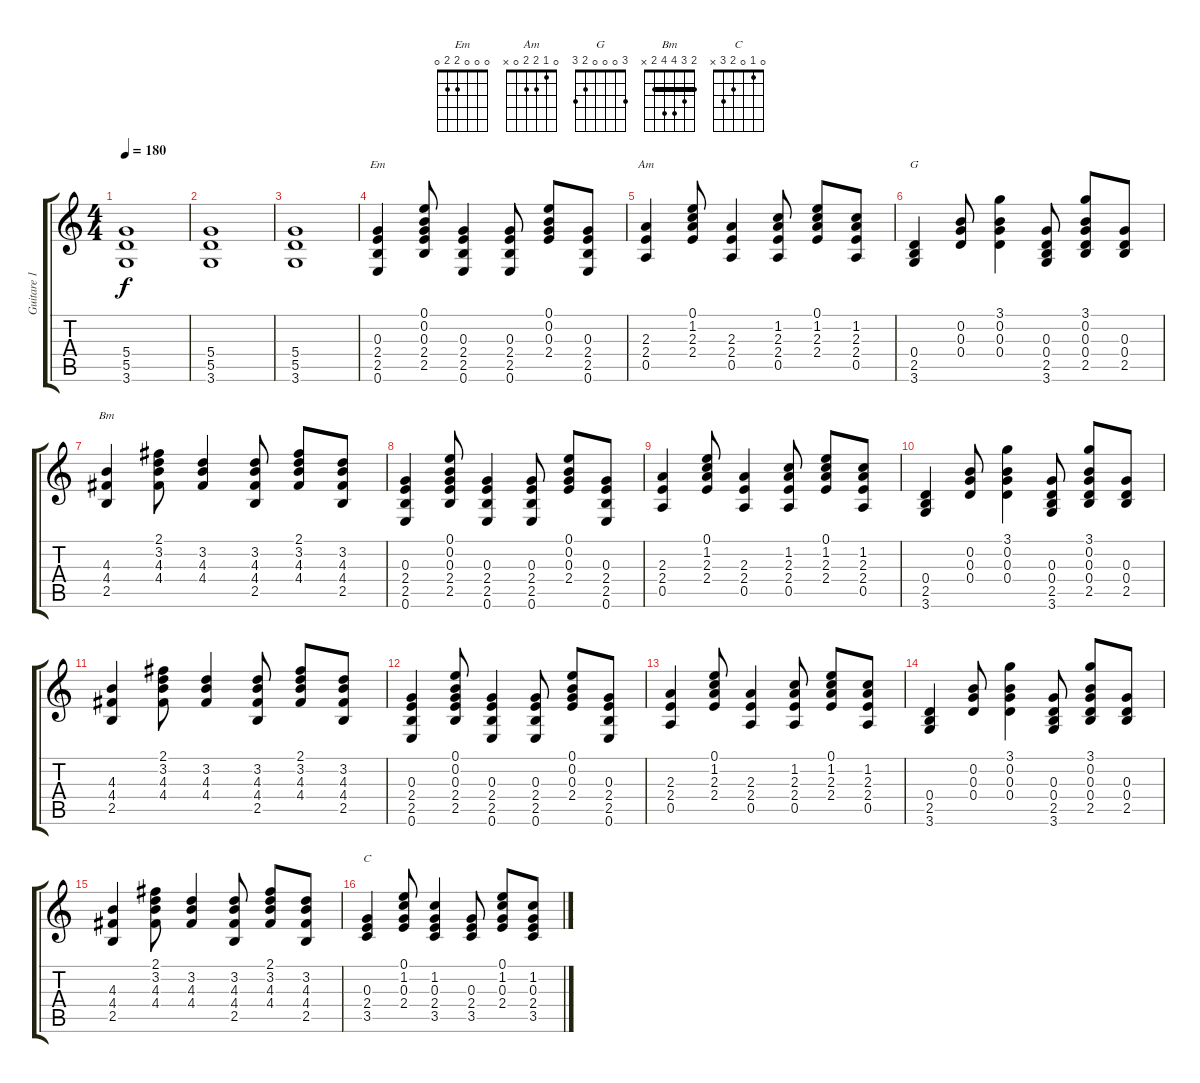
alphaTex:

\track ("Guitare 1" "Guitare 1") {instrument distortionguitar}
\staff {score tabs}
\tuning (E4 B3 G3 D3 A2 E2) {hide}
\chord ("Em" 0 0 0 2 2 0)
\chord ("Am" 0 1 2 2 0 x)
\chord ("G" 3 0 0 0 2 3)
\chord ("Bm" 2 3 4 4 2 x) {barre 2}
\chord ("C" 0 1 0 2 3 x)
\ts (4 4)
\tempo 180
\clef g2
\ks c
(5.4 5.5 3.6).1{dy f} |
(5.4 5.5 3.6).1 |
(5.4 5.5 3.6).1 |
(0.3 2.4 2.5 0.6).4{ch "Em"} (0.1 0.2 0.3 2.4 2.5).8 (0.3 2.4 2.5 0.6).4 (0.3 2.4 2.5 0.6).8 (0.1 0.2 0.3 2.4).8 (0.3 2.4 2.5 0.6).8 |
(2.3 2.4 0.5).4{ch "Am"} (0.1 1.2 2.3 2.4).8 (2.3 2.4 0.5).4 (1.2 2.3 2.4 0.5).8 (0.1 1.2 2.3 2.4).8 (1.2 2.3 2.4 0.5).8 |
(0.4 2.5 3.6).4{ch "G"} (0.2 0.3 0.4).8 (3.1 0.2 0.3 0.4).4 (0.3 0.4 2.5 3.6).8 (3.1 0.2 0.3 0.4 2.5).8 (0.3 0.4 2.5).8 |
(4.3 4.4 2.5).4{ch "Bm"} (2.1 3.2 4.3 4.4).8 (3.2 4.3 4.4).4 (3.2 4.3 4.4 2.5).8 (2.1 3.2 4.3 4.4).8 (3.2 4.3 4.4 2.5).8 |
(0.3 2.4 2.5 0.6).4 (0.1 0.2 0.3 2.4 2.5).8 (0.3 2.4 2.5 0.6).4 (0.3 2.4 2.5 0.6).8 (0.1 0.2 0.3 2.4).8 (0.3 2.4 2.5 0.6).8 |
(2.3 2.4 0.5).4 (0.1 1.2 2.3 2.4).8 (2.3 2.4 0.5).4 (1.2 2.3 2.4 0.5).8 (0.1 1.2 2.3 2.4).8 (1.2 2.3 2.4 0.5).8 |
(0.4 2.5 3.6).4 (0.2 0.3 0.4).8 (3.1 0.2 0.3 0.4).4 (0.3 0.4 2.5 3.6).8 (3.1 0.2 0.3 0.4 2.5).8 (0.3 0.4 2.5).8 |
(4.3 4.4 2.5).4 (2.1 3.2 4.3 4.4).8 (3.2 4.3 4.4).4 (3.2 4.3 4.4 2.5).8 (2.1 3.2 4.3 4.4).8 (3.2 4.3 4.4 2.5).8 |
(0.3 2.4 2.5 0.6).4 (0.1 0.2 0.3 2.4 2.5).8 (0.3 2.4 2.5 0.6).4 (0.3 2.4 2.5 0.6).8 (0.1 0.2 0.3 2.4).8 (0.3 2.4 2.5 0.6).8 |
(2.3 2.4 0.5).4 (0.1 1.2 2.3 2.4).8 (2.3 2.4 0.5).4 (1.2 2.3 2.4 0.5).8 (0.1 1.2 2.3 2.4).8 (1.2 2.3 2.4 0.5).8 |
(0.4 2.5 3.6).4 (0.2 0.3 0.4).8 (3.1 0.2 0.3 0.4).4 (0.3 0.4 2.5 3.6).8 (3.1 0.2 0.3 0.4 2.5).8 (0.3 0.4 2.5).8 |
(4.3 4.4 2.5).4 (2.1 3.2 4.3 4.4).8 (3.2 4.3 4.4).4 (3.2 4.3 4.4 2.5).8 (2.1 3.2 4.3 4.4).8 (3.2 4.3 4.4 2.5).8 |
(0.3 2.4 3.5).4{ch "C"} (0.1 1.2 0.3 2.4).8 (1.2 0.3 2.4 3.5).4 (0.3 2.4 3.5).8 (0.1 1.2 0.3 2.4).8 (1.2 0.3 2.4 3.5).8
